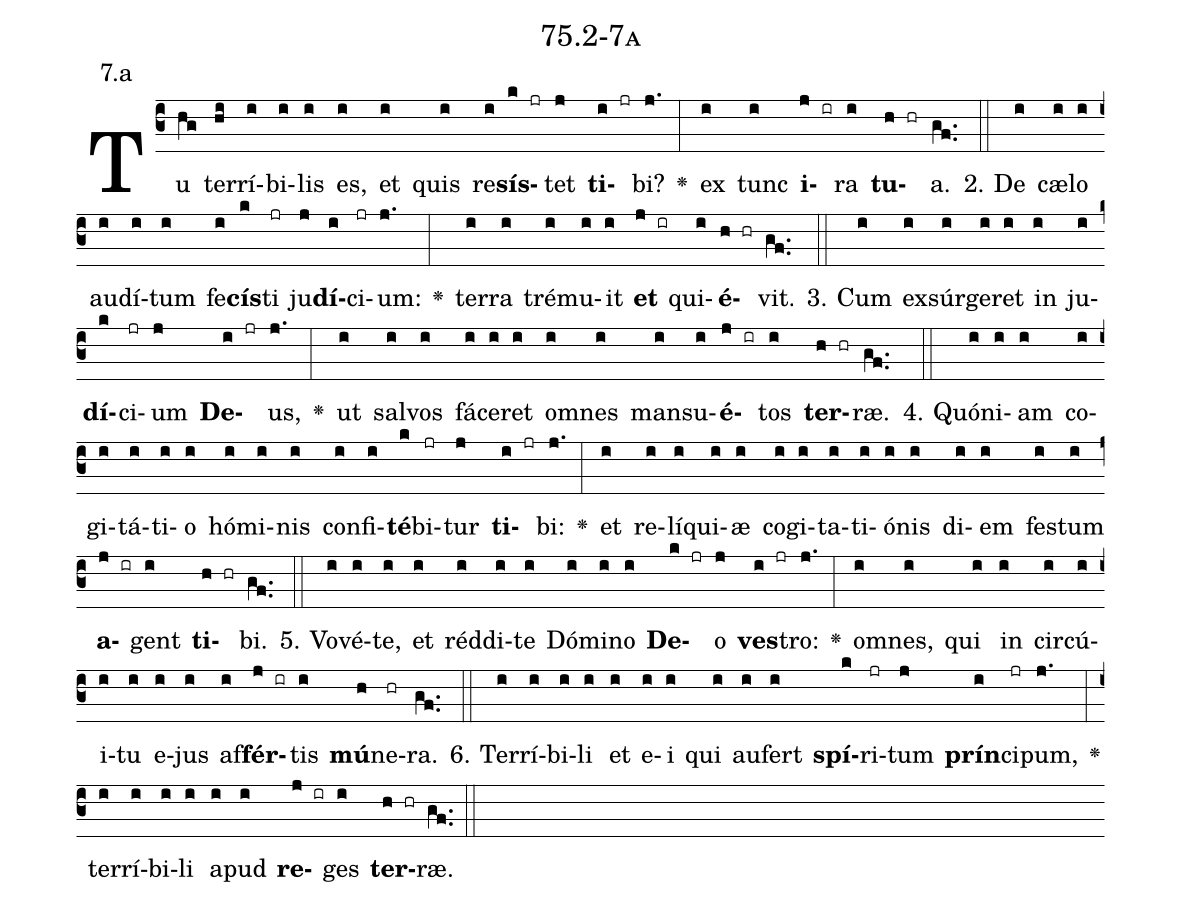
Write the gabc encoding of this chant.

name: 75.2-7a;
annotation: 7.a;
%%
(c3)Tu(hg) ter(hi)rí(i)bi(i)lis(i) es,(i) et(i) quis(i) re(i)<b>sís</b>(k jr)tet(j) <b>ti</b>(i jr)bi?(j.) <v>\greheightstar</v>(:) ex(i) tunc(i) <b>i</b>(j ir)ra(i) <b>tu</b>(h hr)a.(gf..) (::)
2. De(i) cæ(i)lo(i) au(i)dí(i)tum(i) fe(i)<b>cís</b>(k)ti(jr) ju(j)<b>dí</b>(i)ci(jr)um:(j.) <v>\greheightstar</v>(:) ter(i)ra(i) tré(i)mu(i)it(i) <b>et</b>(j ir) qui(i)<b>é</b>(h hr)vit.(gf..) (::)
3. Cum(i) ex(i)súr(i)ge(i)ret(i) in(i) ju(i)<b>dí</b>(k)ci(jr)um(j) <b>De</b>(i jr)us,(j.) <v>\greheightstar</v>(:) ut(i) sal(i)vos(i) fá(i)ce(i)ret(i) om(i)nes(i) man(i)su(i)<b>é</b>(j ir)tos(i) <b>ter</b>(h hr)ræ.(gf..) (::)
4. Quón(i)i(i)am(i) co(i)gi(i)tá(i)ti(i)o(i) hó(i)mi(i)nis(i) con(i)fi(i)<b>té</b>(k)bi(jr)tur(j) <b>ti</b>(i jr)bi:(j.) <v>\greheightstar</v>(:) et(i) re(i)lí(i)qui(i)æ(i) co(i)gi(i)ta(i)ti(i)ó(i)nis(i) di(i)em(i) fes(i)tum(i) <b>a</b>(j ir)gent(i) <b>ti</b>(h hr)bi.(gf..) (::)
5. Vo(i)vé(i)te,(i) et(i) réd(i)di(i)te(i) Dó(i)mi(i)no(i) <b>De</b>(k jr)o(j) <b>ves</b>(i jr)tro:(j.) <v>\greheightstar</v>(:) om(i)nes,(i) qui(i) in(i) cir(i)cú(i)i(i)tu(i) e(i)jus(i) af(i)<b>fér</b>(j ir)tis(i) <b>mú</b>(h)ne(hr)ra.(gf..) (::)
6. Ter(i)rí(i)bi(i)li(i) et(i) e(i)i(i) qui(i) au(i)fert(i) <b>spí</b>(k)ri(jr)tum(j) <b>prín</b>(i)ci(jr)pum,(j.) <v>\greheightstar</v>(:) ter(i)rí(i)bi(i)li(i) a(i)pud(i) <b>re</b>(j ir)ges(i) <b>ter</b>(h hr)ræ.(gf..) (::)
